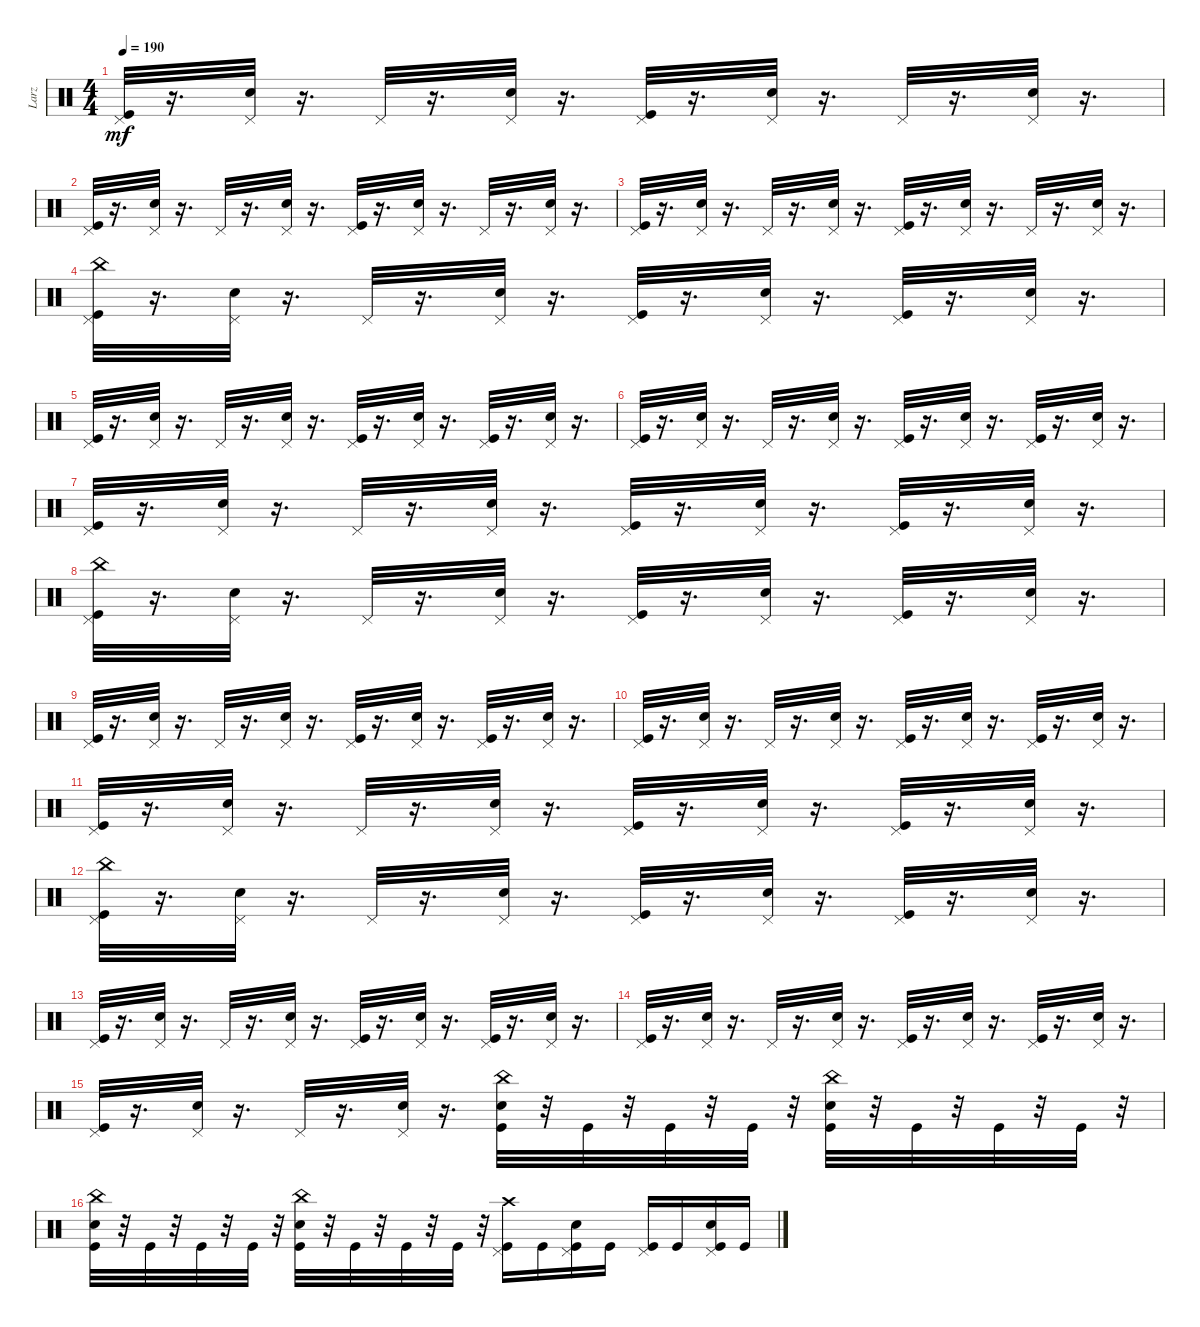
\track ("Larz" "Larz") {instrument percussion}
\staff {score}
\articulation defaults
\ts (4 4)
\tempo 190
\clef neutral
\ks c
("Pedal Hi-Hat (hit)" "Kick (hit)").32{dy mf} r.16{d} ("Pedal Hi-Hat (hit)" "Snare (hit) 2").32 r.16{d} "Pedal Hi-Hat (hit)".32 r.16{d} ("Pedal Hi-Hat (hit)" "Snare (hit) 2").32 r.16{d} ("Pedal Hi-Hat (hit)" "Kick (hit)").32 r.16{d} ("Pedal Hi-Hat (hit)" "Snare (hit) 2").32 r.16{d} "Pedal Hi-Hat (hit)".32 r.16{d} ("Pedal Hi-Hat (hit)" "Snare (hit) 2").32 r.16{d} |
("Pedal Hi-Hat (hit)" "Kick (hit)").32 r.16{d} ("Pedal Hi-Hat (hit)" "Snare (hit) 2").32 r.16{d} "Pedal Hi-Hat (hit)".32 r.16{d} ("Pedal Hi-Hat (hit)" "Snare (hit) 2").32 r.16{d} ("Pedal Hi-Hat (hit)" "Kick (hit)").32 r.16{d} ("Pedal Hi-Hat (hit)" "Snare (hit) 2").32 r.16{d} "Pedal Hi-Hat (hit)".32 r.16{d} ("Pedal Hi-Hat (hit)" "Snare (hit) 2").32 r.16{d} |
("Pedal Hi-Hat (hit)" "Kick (hit)").32 r.16{d} ("Pedal Hi-Hat (hit)" "Snare (hit) 2").32 r.16{d} "Pedal Hi-Hat (hit)".32 r.16{d} ("Pedal Hi-Hat (hit)" "Snare (hit) 2").32 r.16{d} ("Pedal Hi-Hat (hit)" "Kick (hit)").32 r.16{d} ("Pedal Hi-Hat (hit)" "Snare (hit) 2").32 r.16{d} "Pedal Hi-Hat (hit)".32 r.16{d} ("Pedal Hi-Hat (hit)" "Snare (hit) 2").32 r.16{d} |
("Pedal Hi-Hat (hit)" "Kick (hit)" "China (hit)").32 r.16{d} ("Pedal Hi-Hat (hit)" "Snare (hit) 2").32 r.16{d} "Pedal Hi-Hat (hit)".32 r.16{d} ("Pedal Hi-Hat (hit)" "Snare (hit) 2").32 r.16{d} ("Pedal Hi-Hat (hit)" "Kick (hit)").32 r.16{d} ("Pedal Hi-Hat (hit)" "Snare (hit) 2").32 r.16{d} ("Kick (hit)" "Pedal Hi-Hat (hit)").32 r.16{d} ("Pedal Hi-Hat (hit)" "Snare (hit) 2").32 r.16{d} |
("Pedal Hi-Hat (hit)" "Kick (hit)").32 r.16{d} ("Pedal Hi-Hat (hit)" "Snare (hit) 2").32 r.16{d} "Pedal Hi-Hat (hit)".32 r.16{d} ("Pedal Hi-Hat (hit)" "Snare (hit) 2").32 r.16{d} ("Pedal Hi-Hat (hit)" "Kick (hit)").32 r.16{d} ("Pedal Hi-Hat (hit)" "Snare (hit) 2").32 r.16{d} ("Kick (hit)" "Pedal Hi-Hat (hit)").32 r.16{d} ("Pedal Hi-Hat (hit)" "Snare (hit) 2").32 r.16{d} |
("Pedal Hi-Hat (hit)" "Kick (hit)").32 r.16{d} ("Pedal Hi-Hat (hit)" "Snare (hit) 2").32 r.16{d} "Pedal Hi-Hat (hit)".32 r.16{d} ("Pedal Hi-Hat (hit)" "Snare (hit) 2").32 r.16{d} ("Pedal Hi-Hat (hit)" "Kick (hit)").32 r.16{d} ("Pedal Hi-Hat (hit)" "Snare (hit) 2").32 r.16{d} ("Kick (hit)" "Pedal Hi-Hat (hit)").32 r.16{d} ("Pedal Hi-Hat (hit)" "Snare (hit) 2").32 r.16{d} |
("Pedal Hi-Hat (hit)" "Kick (hit)").32 r.16{d} ("Pedal Hi-Hat (hit)" "Snare (hit) 2").32 r.16{d} "Pedal Hi-Hat (hit)".32 r.16{d} ("Pedal Hi-Hat (hit)" "Snare (hit) 2").32 r.16{d} ("Pedal Hi-Hat (hit)" "Kick (hit)").32 r.16{d} ("Pedal Hi-Hat (hit)" "Snare (hit) 2").32 r.16{d} ("Kick (hit)" "Pedal Hi-Hat (hit)").32 r.16{d} ("Pedal Hi-Hat (hit)" "Snare (hit) 2").32 r.16{d} |
("Pedal Hi-Hat (hit)" "Kick (hit)" "China (hit)").32 r.16{d} ("Pedal Hi-Hat (hit)" "Snare (hit) 2").32 r.16{d} "Pedal Hi-Hat (hit)".32 r.16{d} ("Pedal Hi-Hat (hit)" "Snare (hit) 2").32 r.16{d} ("Pedal Hi-Hat (hit)" "Kick (hit)").32 r.16{d} ("Pedal Hi-Hat (hit)" "Snare (hit) 2").32 r.16{d} ("Kick (hit)" "Pedal Hi-Hat (hit)").32 r.16{d} ("Pedal Hi-Hat (hit)" "Snare (hit) 2").32 r.16{d} |
("Pedal Hi-Hat (hit)" "Kick (hit)").32 r.16{d} ("Pedal Hi-Hat (hit)" "Snare (hit) 2").32 r.16{d} "Pedal Hi-Hat (hit)".32 r.16{d} ("Pedal Hi-Hat (hit)" "Snare (hit) 2").32 r.16{d} ("Pedal Hi-Hat (hit)" "Kick (hit)").32 r.16{d} ("Pedal Hi-Hat (hit)" "Snare (hit) 2").32 r.16{d} ("Kick (hit)" "Pedal Hi-Hat (hit)").32 r.16{d} ("Pedal Hi-Hat (hit)" "Snare (hit) 2").32 r.16{d} |
("Pedal Hi-Hat (hit)" "Kick (hit)").32 r.16{d} ("Pedal Hi-Hat (hit)" "Snare (hit) 2").32 r.16{d} "Pedal Hi-Hat (hit)".32 r.16{d} ("Pedal Hi-Hat (hit)" "Snare (hit) 2").32 r.16{d} ("Pedal Hi-Hat (hit)" "Kick (hit)").32 r.16{d} ("Pedal Hi-Hat (hit)" "Snare (hit) 2").32 r.16{d} ("Kick (hit)" "Pedal Hi-Hat (hit)").32 r.16{d} ("Pedal Hi-Hat (hit)" "Snare (hit) 2").32 r.16{d} |
("Pedal Hi-Hat (hit)" "Kick (hit)").32 r.16{d} ("Pedal Hi-Hat (hit)" "Snare (hit) 2").32 r.16{d} "Pedal Hi-Hat (hit)".32 r.16{d} ("Pedal Hi-Hat (hit)" "Snare (hit) 2").32 r.16{d} ("Pedal Hi-Hat (hit)" "Kick (hit)").32 r.16{d} ("Pedal Hi-Hat (hit)" "Snare (hit) 2").32 r.16{d} ("Kick (hit)" "Pedal Hi-Hat (hit)").32 r.16{d} ("Pedal Hi-Hat (hit)" "Snare (hit) 2").32 r.16{d} |
("Pedal Hi-Hat (hit)" "Kick (hit)" "China (hit)").32 r.16{d} ("Pedal Hi-Hat (hit)" "Snare (hit) 2").32 r.16{d} "Pedal Hi-Hat (hit)".32 r.16{d} ("Pedal Hi-Hat (hit)" "Snare (hit) 2").32 r.16{d} ("Pedal Hi-Hat (hit)" "Kick (hit)").32 r.16{d} ("Pedal Hi-Hat (hit)" "Snare (hit) 2").32 r.16{d} ("Kick (hit)" "Pedal Hi-Hat (hit)").32 r.16{d} ("Pedal Hi-Hat (hit)" "Snare (hit) 2").32 r.16{d} |
("Pedal Hi-Hat (hit)" "Kick (hit)").32 r.16{d} ("Pedal Hi-Hat (hit)" "Snare (hit) 2").32 r.16{d} "Pedal Hi-Hat (hit)".32 r.16{d} ("Pedal Hi-Hat (hit)" "Snare (hit) 2").32 r.16{d} ("Pedal Hi-Hat (hit)" "Kick (hit)").32 r.16{d} ("Pedal Hi-Hat (hit)" "Snare (hit) 2").32 r.16{d} ("Kick (hit)" "Pedal Hi-Hat (hit)").32 r.16{d} ("Pedal Hi-Hat (hit)" "Snare (hit) 2").32 r.16{d} |
("Pedal Hi-Hat (hit)" "Kick (hit)").32 r.16{d} ("Pedal Hi-Hat (hit)" "Snare (hit) 2").32 r.16{d} "Pedal Hi-Hat (hit)".32 r.16{d} ("Pedal Hi-Hat (hit)" "Snare (hit) 2").32 r.16{d} ("Pedal Hi-Hat (hit)" "Kick (hit)").32 r.16{d} ("Pedal Hi-Hat (hit)" "Snare (hit) 2").32 r.16{d} ("Kick (hit)" "Pedal Hi-Hat (hit)").32 r.16{d} ("Pedal Hi-Hat (hit)" "Snare (hit) 2").32 r.16{d} |
("Pedal Hi-Hat (hit)" "Kick (hit)").32 r.16{d} ("Pedal Hi-Hat (hit)" "Snare (hit) 2").32 r.16{d} "Pedal Hi-Hat (hit)".32 r.16{d} ("Pedal Hi-Hat (hit)" "Snare (hit) 2").32 r.16{d} ("China (hit)" "Snare (hit) 2" "Kick (hit)").32 r.32 "Kick (hit)".32 r.32 "Kick (hit)".32 r.32 "Kick (hit)".32 r.32 ("Snare (hit) 2" "China (hit)" "Kick (hit)").32 r.32 "Kick (hit)".32 r.32 "Kick (hit)".32 r.32 "Kick (hit)".32 r.32 |
("Snare (hit) 2" "China (hit)" "Kick (hit)").32 r.32 "Kick (hit)".32 r.32 "Kick (hit)".32 r.32 "Kick (hit)".32 r.32 ("Snare (hit) 2" "China (hit)" "Kick (hit)").32 r.32 "Kick (hit)".32 r.32 "Kick (hit)".32 r.32 "Kick (hit)".32 r.32 ("Crash high (hit)" "Kick (hit)" "Pedal Hi-Hat (hit)").16 "Kick (hit)".16 ("Pedal Hi-Hat (hit)" "Snare (hit) 2" "Kick (hit)").16 "Kick (hit)".16 ("Pedal Hi-Hat (hit)" "Kick (hit)").16 "Kick (hit)".16 ("Pedal Hi-Hat (hit)" "Snare (hit) 2" "Kick (hit)").16 "Kick (hit)".16
